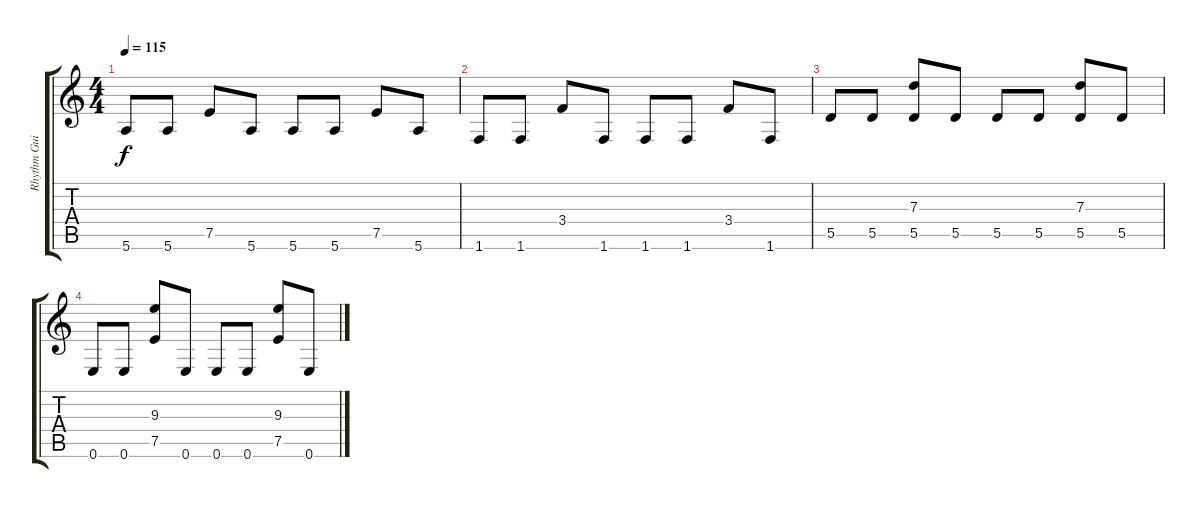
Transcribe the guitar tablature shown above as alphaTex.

\track ("Rhythm Guitar" "Rhythm Gui") {instrument distortionguitar}
\staff {score tabs}
\tuning (E4 B3 G3 D3 A2 E2) {hide}
\ts (4 4)
\tempo 115
\clef g2
\ks c
5.6.8{dy f} 5.6.8 7.5.8 5.6.8 5.6.8 5.6.8 7.5.8 5.6.8 |
1.6.8 1.6.8 3.4.8 1.6.8 1.6.8 1.6.8 3.4.8 1.6.8 |
5.5.8 5.5.8 (7.3 5.5).8 5.5.8 5.5.8 5.5.8 (7.3 5.5).8 5.5.8 |
0.6.8 0.6.8 (9.3 7.5).8 0.6.8 0.6.8 0.6.8 (9.3 7.5).8 0.6.8
